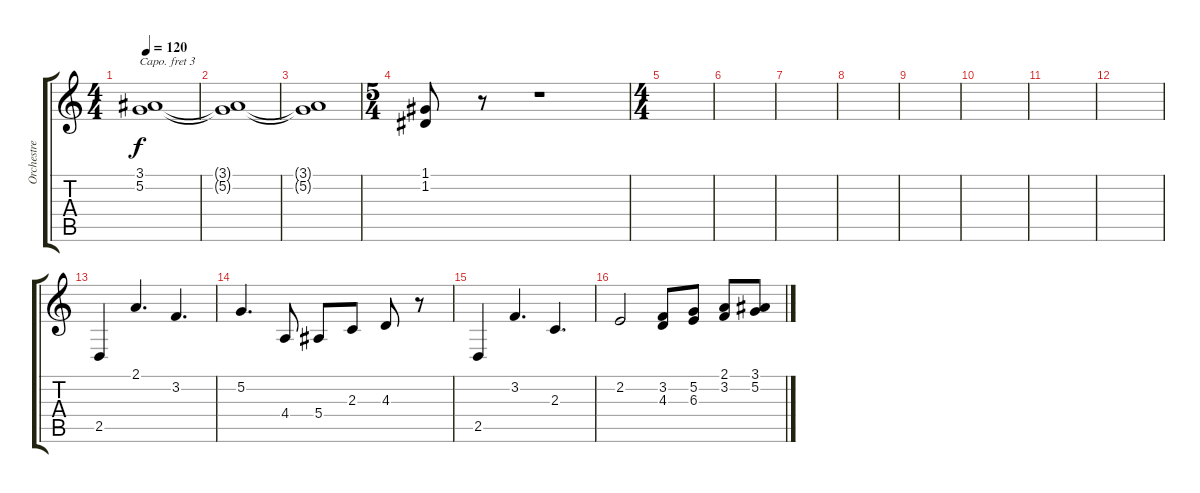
\track ("Orchestre" "Orchestre") {instrument stringensemble1}
\staff {score tabs}
\capo 3
\tuning (E4 B3 G3 D3 A2 E2) {hide}
\ts (4 4)
\tempo 120
\clef g2
\ks c
(3.1 5.2).1{dy f} |
(3.1{t} 5.2{t}).1 |
(3.1{t} 5.2{t}).1 |
\ts (5 4)
(1.1 1.2).8 r.8 r.1 |
\ts (4 4)
|
|
|
|
|
|
|
|
2.5.4 2.1.4{d} 3.2.4{d} |
5.2.4{d} 4.4.8 5.4.8 2.3.8 4.3.8 r.8 |
2.5.4 3.2.4{d} 2.3.4{d} |
2.2.2 (3.2 4.3).8 (5.2 6.3).8 (2.1 3.2).8 (3.1 5.2).8
